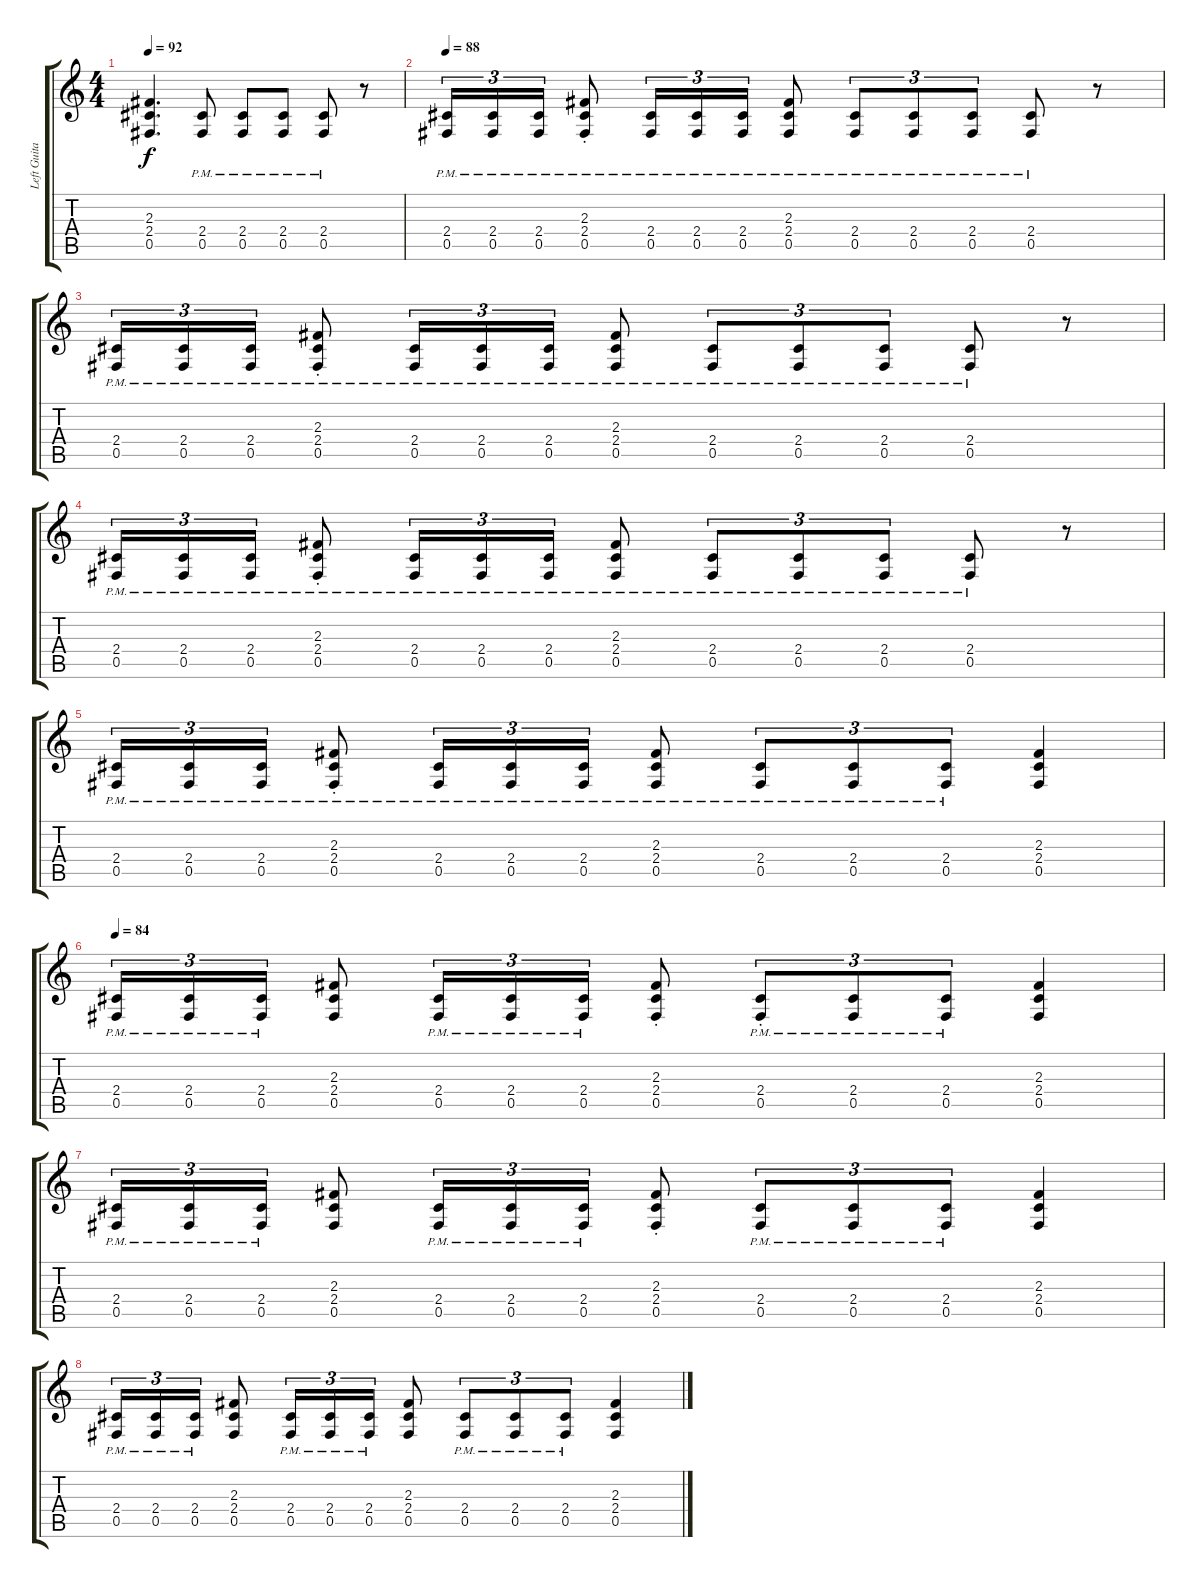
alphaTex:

\track ("Left Guitar" "Left Guita") {instrument distortionguitar}
\staff {score tabs}
\tuning (Db4 Ab3 E3 B2 Gb2 B1) {hide}
\ts (4 4)
\tempo 92
\clef g2
\ks c
(2.3{t} 2.4{t} 0.5{t}).4{d dy f} (2.4{pm} 0.5{pm}).8 (2.4{pm} 0.5{pm}).8 (2.4{pm} 0.5{pm}).8 (2.4{pm} 0.5{pm}).8 r.8 |
\tempo 88
(2.4{pm} 0.5{pm}).16{tu (3 2)} (2.4{pm} 0.5{pm}).16{tu (3 2)} (2.4{pm} 0.5{pm}).16{tu (3 2)} (2.3{pm st} 2.4{pm st} 0.5{pm st}).8 (2.4{pm} 0.5{pm}).16{tu (3 2)} (2.4{pm} 0.5{pm}).16{tu (3 2)} (2.4{pm} 0.5{pm}).16{tu (3 2)} (2.3{pm} 2.4{pm} 0.5{pm}).8 (2.4{pm} 0.5{pm}).8{tu (3 2)} (2.4{pm} 0.5{pm}).8{tu (3 2)} (2.4{pm} 0.5{pm}).8{tu (3 2)} (2.4{pm} 0.5{pm}).8 r.8 |
(2.4{pm} 0.5{pm}).16{tu (3 2)} (2.4{pm} 0.5{pm}).16{tu (3 2)} (2.4{pm} 0.5{pm}).16{tu (3 2)} (2.3{pm st} 2.4{pm st} 0.5{pm st}).8 (2.4{pm} 0.5{pm}).16{tu (3 2)} (2.4{pm} 0.5{pm}).16{tu (3 2)} (2.4{pm} 0.5{pm}).16{tu (3 2)} (2.3{pm} 2.4{pm} 0.5{pm}).8 (2.4{pm} 0.5{pm}).8{tu (3 2)} (2.4{pm} 0.5{pm}).8{tu (3 2)} (2.4{pm} 0.5{pm}).8{tu (3 2)} (2.4{pm} 0.5{pm}).8 r.8 |
(2.4{pm} 0.5{pm}).16{tu (3 2)} (2.4{pm} 0.5{pm}).16{tu (3 2)} (2.4{pm} 0.5{pm}).16{tu (3 2)} (2.3{pm st} 2.4{pm st} 0.5{pm st}).8 (2.4{pm} 0.5{pm}).16{tu (3 2)} (2.4{pm} 0.5{pm}).16{tu (3 2)} (2.4{pm} 0.5{pm}).16{tu (3 2)} (2.3{pm} 2.4{pm} 0.5{pm}).8 (2.4{pm} 0.5{pm}).8{tu (3 2)} (2.4{pm} 0.5{pm}).8{tu (3 2)} (2.4{pm} 0.5{pm}).8{tu (3 2)} (2.4{pm} 0.5{pm}).8 r.8 |
(2.4{pm} 0.5{pm}).16{tu (3 2)} (2.4{pm} 0.5{pm}).16{tu (3 2)} (2.4{pm} 0.5{pm}).16{tu (3 2)} (2.3{pm st} 2.4{pm st} 0.5{pm st}).8 (2.4{pm} 0.5{pm}).16{tu (3 2)} (2.4{pm} 0.5{pm}).16{tu (3 2)} (2.4{pm} 0.5{pm}).16{tu (3 2)} (2.3{pm} 2.4{pm} 0.5{pm}).8 (2.4{pm} 0.5{pm}).8{tu (3 2)} (2.4{pm} 0.5{pm}).8{tu (3 2)} (2.4{pm} 0.5{pm}).8{tu (3 2)} (2.3 2.4 0.5).4 |
\tempo 84
(2.4{pm} 0.5{pm}).16{tu (3 2)} (2.4{pm} 0.5{pm}).16{tu (3 2)} (2.4{pm} 0.5{pm}).16{tu (3 2)} (2.3 2.4 0.5).8 (2.4{pm} 0.5{pm}).16{tu (3 2)} (2.4{pm} 0.5{pm}).16{tu (3 2)} (2.4{pm} 0.5{pm}).16{tu (3 2)} (2.3{st} 2.4{st} 0.5{st}).8 (2.4{pm st} 0.5{pm st}).8{tu (3 2)} (2.4{pm} 0.5{pm}).8{tu (3 2)} (2.4{pm} 0.5{pm}).8{tu (3 2)} (2.3 2.4 0.5).4 |
(2.4{pm} 0.5{pm}).16{tu (3 2)} (2.4{pm} 0.5{pm}).16{tu (3 2)} (2.4{pm} 0.5{pm}).16{tu (3 2)} (2.3 2.4 0.5).8 (2.4{pm} 0.5{pm}).16{tu (3 2)} (2.4{pm} 0.5{pm}).16{tu (3 2)} (2.4{pm} 0.5{pm}).16{tu (3 2)} (2.3{st} 2.4{st} 0.5{st}).8 (2.4{pm} 0.5{pm}).8{tu (3 2)} (2.4{pm} 0.5{pm}).8{tu (3 2)} (2.4{pm} 0.5{pm}).8{tu (3 2)} (2.3 2.4 0.5).4 |
(2.4{pm} 0.5{pm}).16{tu (3 2)} (2.4{pm} 0.5{pm}).16{tu (3 2)} (2.4{pm} 0.5{pm}).16{tu (3 2)} (2.3 2.4 0.5).8 (2.4{pm} 0.5{pm}).16{tu (3 2)} (2.4{pm} 0.5{pm}).16{tu (3 2)} (2.4{pm} 0.5{pm}).16{tu (3 2)} (2.3 2.4 0.5).8 (2.4{pm} 0.5{pm}).8{tu (3 2)} (2.4{pm} 0.5{pm}).8{tu (3 2)} (2.4{pm} 0.5{pm}).8{tu (3 2)} (2.3 2.4 0.5).4
